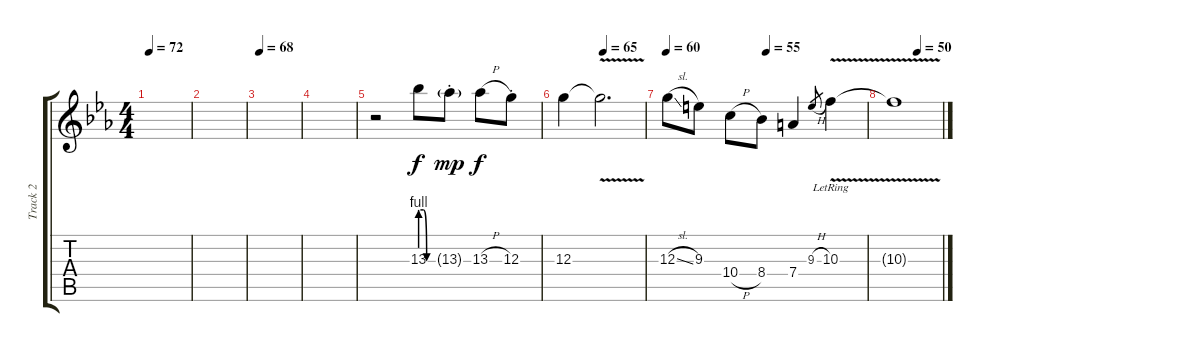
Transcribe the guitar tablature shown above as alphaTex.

\track ("Track 2" "Track 2") {instrument distortionguitar}
\staff {score tabs}
\tuning (E4 B3 G3 D3 A2 E2) {hide}
\ts (4 4)
\tempo 72
\clef g2
\ks eb
|
|
\tempo 68
|
|
r.2 13.3{be (custom 0 4 15 4 30 0 60 0)}.8 13.3{g st}.8{dy mp} 13.3{h}.8{dy f} 12.3{st}.8 |
\tempo (65 0.5)
12.3.4 12.3{v t}.2{d} |
\tempo 60
\tempo (55 0.5)
12.3{sl}.8 9.3.8 10.4{h}.8 8.4.8 7.4.4 9.3{h}.8{gr} 10.3{v lr}.4 |
\tempo (50 0.5)
10.3{t}.1
